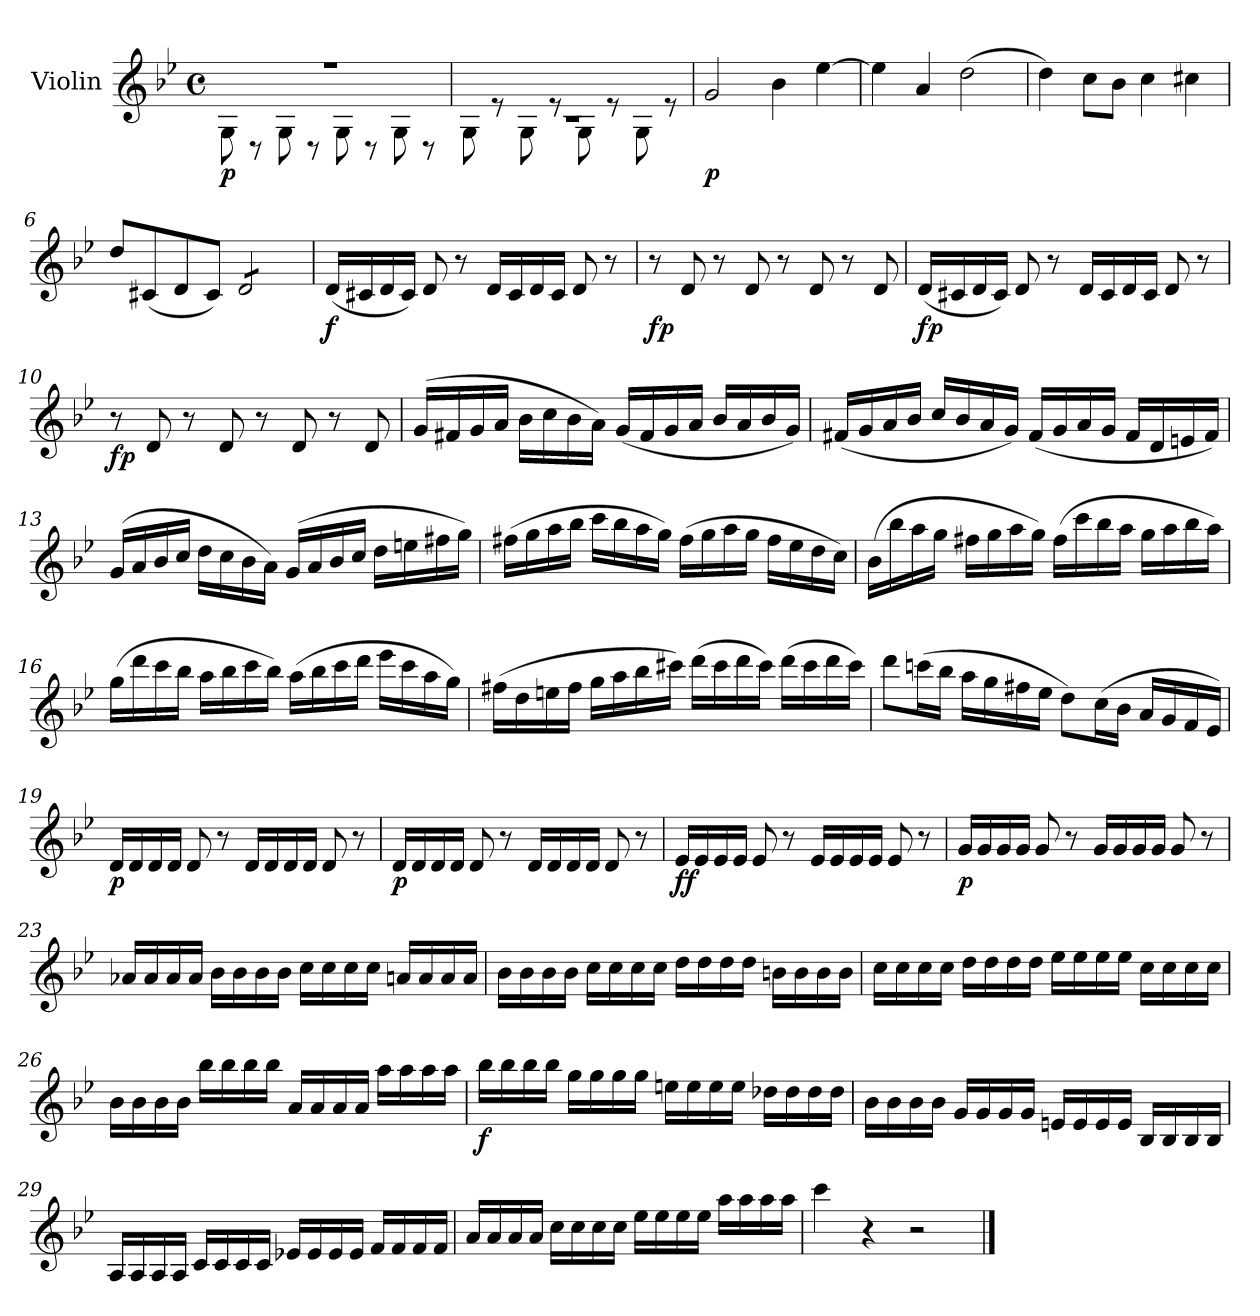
**kern	**dynam
*part1	*part1
*staff1	*staff1
*I"Violin	*
*I'Vln.	*
*clefG2	*
*k[b-e-]	*
*M4/4	*
*met(c)	*
=1	=1
*^	*
!	!	!LO:DY:b
8G\	1rff	p
8rD	.	.
8G\	.	.
8rD	.	.
8G\	.	.
8rD	.	.
8G\	.	.
8rD	.	.
=2	=2	=2
1rc	8G\	.
.	8re	.
.	8G\	.
.	8re	.
.	8G\	.
.	8re	.
.	8G\	.
.	8re	.
=3	=3	=3
!	!	!LO:DY:b
*v	*v	*
2g/	p
4b-\	.
[4ee-\	.
=4	=4
4ee-\]	.
4a/	.
(>2dd\	.
=5	=5
4dd\)	.
8cc\L	.
8b-\J	.
4cc\	.
4cc#X\	.
!!LO:LB:g=z
=6	=6
8dd/L	.
(<8c#X/	.
8d/	.
8c#/J)	.
*tremolo	*
8d/L	.
8d/	.
8d/	.
8d/J	.
*Xtremolo	*
=7	=7
!	!LO:DY:b
(<16d/LL	f
16c#X/	.
16d/	.
16c#/JJ)	.
8d/	.
8r	.
16d/LL	.
16c#/	.
16d/	.
16c#/JJ	.
8d/	.
8r	.
=8	=8
!	!LO:DY:b
8r	fp
8d/	.
8r	.
8d/	.
8r	.
8d/	.
8r	.
8d/	.
!!LO:LB:g=z
=9	=9
!	!LO:DY:b
(<16d/LL	fp
16c#X/	.
16d/	.
16c#/JJ)	.
8d/	.
8r	.
16d/LL	.
16c#/	.
16d/	.
16c#/JJ	.
8d/	.
8r	.
=10	=10
!	!LO:DY:b
8r	fp
8d/	.
8r	.
8d/	.
8r	.
8d/	.
8r	.
8d/	.
=11	=11
(>16g/LL	.
16f#X/	.
16g/	.
16a/JJ	.
16b-\LL	.
16cc\	.
16b-\	.
16a\JJ)	.
(<16g/LL	.
16f#/	.
16g/	.
16a/JJ	.
16b-/LL	.
16a/	.
16b-/	.
16g/JJ)	.
!!LO:LB:g=z
=12	=12
(<16f#X/LL	.
16g/	.
16a/	.
16b-/JJ	.
16cc/LL	.
16b-/	.
16a/	.
16g/JJ)	.
(<16f#/LL	.
16g/	.
16a/	.
16g/JJ	.
16f#/LL	.
16d/	.
16en/	.
16f#/JJ)	.
=13	=13
(>16g/LL	.
16a/	.
16b-/	.
16cc/JJ	.
16dd\LL	.
16cc\	.
16b-\	.
16a\JJ)	.
(>16g/LL	.
16a/	.
16b-/	.
16cc/JJ	.
16dd\LL	.
16een\	.
16ff#X\	.
16gg\JJ)	.
!!LO:LB:g=z
=14	=14
(>16ff#X\LL	.
16gg\	.
16aa\	.
16bb-\JJ	.
16ccc\LL	.
16bb-\	.
16aa\	.
16gg\JJ)	.
(>16ff#\LL	.
16gg\	.
16aa\	.
16gg\JJ	.
16ff#\LL	.
16ee-\	.
16dd\	.
16cc\JJ)	.
=15	=15
(>16b-\LL	.
16bb-\	.
16aa\	.
16gg\JJ	.
16ff#X\LL	.
16gg\	.
16aa\	.
16gg\JJ)	.
(>16ff#\LL	.
16ccc\	.
16bb-\	.
16aa\JJ	.
16gg\LL	.
16aa\	.
16bb-\	.
16aa\JJ)	.
!!LO:LB:g=z
=16	=16
(>16gg\LL	.
16ddd\	.
16ccc\	.
16bb-\JJ	.
16aa\LL	.
16bb-\	.
16ccc\	.
16bb-\JJ)	.
(>16aa\LL	.
16bb-\	.
16ccc\	.
16ddd\JJ	.
16eee-\LL	.
16ccc\	.
16aa\	.
16gg\JJ)	.
=17	=17
(>16ff#X\LL	.
16dd\	.
16een\	.
16ff#\JJ	.
16gg\LL	.
16aa\	.
16bb-\	.
16ccc#X\JJ)	.
(>16ddd\LL	.
16ccc#\	.
16ddd\	.
16ccc#\JJ)	.
(>16ddd\LL	.
16ccc#\	.
16ddd\	.
16ccc#\JJ)	.
!!LO:LB:g=z
=18	=18
8ddd\L	.
(>16cccn\L	.
16bb-\JJ	.
16aa\LL	.
16gg\	.
16ff#X\	.
16ee-\JJ	.
8dd\L)	.
(>16cc\L	.
16b-\JJ	.
16a/LL	.
16g/	.
16f/	.
16e-/JJ)	.
=19	=19
!	!LO:DY:b
16d/LL	p
16d/	.
16d/	.
16d/JJ	.
8d/	.
8r	.
16d/LL	.
16d/	.
16d/	.
16d/JJ	.
8d/	.
8r	.
=20	=20
!	!LO:DY:b
16d/LL	p
16d/	.
16d/	.
16d/JJ	.
8d/	.
8r	.
16d/LL	.
16d/	.
16d/	.
16d/JJ	.
8d/	.
8r	.
!!LO:LB:g=z
=21	=21
!	!LO:DY:b
16e-/LL	ff
16e-/	.
16e-/	.
16e-/JJ	.
8e-/	.
8r	.
16e-/LL	.
16e-/	.
16e-/	.
16e-/JJ	.
8e-/	.
8r	.
!!LO:LB:g=z
=22	=22
!	!LO:DY:b
16g/LL	p
16g/	.
16g/	.
16g/JJ	.
8g/	.
8r	.
16g/LL	.
16g/	.
16g/	.
16g/JJ	.
8g/	.
8r	.
=23	=23
16a-X/LL	.
16a-/	.
16a-/	.
16a-/JJ	.
16b-\LL	.
16b-\	.
16b-\	.
16b-\JJ	.
16cc\LL	.
16cc\	.
16cc\	.
16cc\JJ	.
16an/LL	.
16a/	.
16a/	.
16a/JJ	.
=24	=24
16b-\LL	.
16b-\	.
16b-\	.
16b-\JJ	.
16cc\LL	.
16cc\	.
16cc\	.
16cc\JJ	.
16dd\LL	.
16dd\	.
16dd\	.
16dd\JJ	.
16bn\LL	.
16b\	.
16b\	.
16b\JJ	.
!!LO:LB:g=z
=25	=25
16cc\LL	.
16cc\	.
16cc\	.
16cc\JJ	.
16dd\LL	.
16dd\	.
16dd\	.
16dd\JJ	.
16ee-\LL	.
16ee-\	.
16ee-\	.
16ee-\JJ	.
16cc\LL	.
16cc\	.
16cc\	.
16cc\JJ	.
=26	=26
16b-\LL	.
16b-\	.
16b-\	.
16b-\JJ	.
16bb-\LL	.
16bb-\	.
16bb-\	.
16bb-\JJ	.
16a/LL	.
16a/	.
16a/	.
16a/JJ	.
16aa\LL	.
16aa\	.
16aa\	.
16aa\JJ	.
!!LO:PB:g=z
=27	=27
!	!LO:DY:b
16bb-\LL	f
16bb-\	.
16bb-\	.
16bb-\JJ	.
16gg\LL	.
16gg\	.
16gg\	.
16gg\JJ	.
16een\LL	.
16ee\	.
16ee\	.
16ee\JJ	.
16dd-X\LL	.
16dd-\	.
16dd-\	.
16dd-\JJ	.
=28	=28
16b-\LL	.
16b-\	.
16b-\	.
16b-\JJ	.
16g/LL	.
16g/	.
16g/	.
16g/JJ	.
16en/LL	.
16e/	.
16e/	.
16e/JJ	.
16B-/LL	.
16B-/	.
16B-/	.
16B-/JJ	.
!!LO:PB:g=z
=29	=29
16A/LL	.
16A/	.
16A/	.
16A/JJ	.
16c/LL	.
16c/	.
16c/	.
16c/JJ	.
16e-X/LL	.
16e-/	.
16e-/	.
16e-/JJ	.
16f/LL	.
16f/	.
16f/	.
16f/JJ	.
=30	=30
16a/LL	.
16a/	.
16a/	.
16a/JJ	.
16cc\LL	.
16cc\	.
16cc\	.
16cc\JJ	.
16ee-\LL	.
16ee-\	.
16ee-\	.
16ee-\JJ	.
16aa\LL	.
16aa\	.
16aa\	.
16aa\JJ	.
=31	=31
4ccc\	.
4r	.
2r	.
==	==
*-	*-
